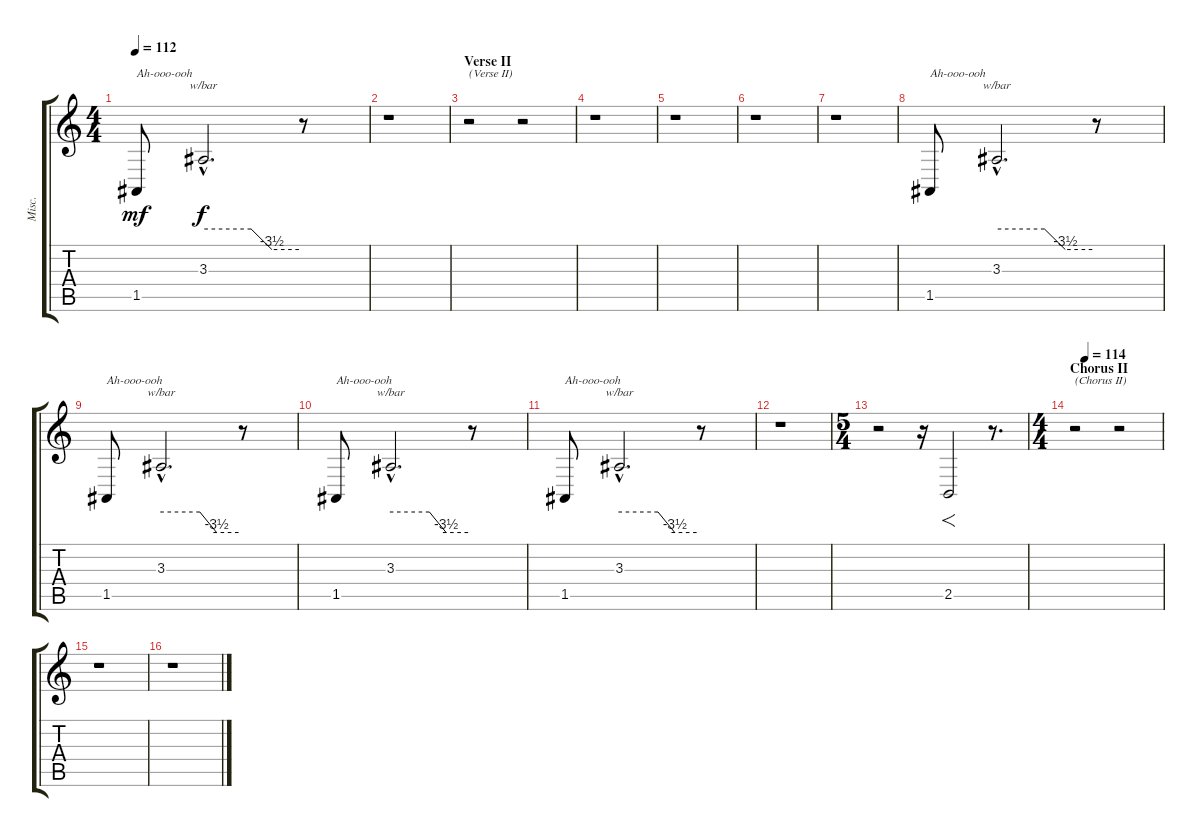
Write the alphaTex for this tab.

\track ("Misc." "Misc.") {instrument lead6voice}
\staff {score tabs}
\tuning (E4 B3 G3 D3 A2 E2) {hide}
\ts (4 4)
\tempo 112
\clef g2
\ks c
1.5.8{txt "Ah-ooo-ooh" dy mf} 3.3{hac}.2{d tbe (custom default 0 0 30 0 43 -14 60 -14) dy f} r.8 |
r.1 |
\section ("" "Verse II")
r.2{txt "(Verse II)"} r.2 |
r.1 |
r.1 |
r.1 |
r.1 |
1.5.8{txt "Ah-ooo-ooh" volume 10 instrument lead6voice} 3.3{hac}.2{d tbe (custom default 0 0 30 0 43 -14 60 -14)} r.8 |
1.5.8{txt "Ah-ooo-ooh"} 3.3{hac}.2{d tbe (custom default 0 0 30 0 43 -14 60 -14)} r.8 |
1.5.8{txt "Ah-ooo-ooh"} 3.3{hac}.2{d tbe (custom default 0 0 30 0 43 -14 60 -14)} r.8 |
1.5.8{txt "Ah-ooo-ooh"} 3.3{hac}.2{d tbe (custom default 0 0 30 0 43 -14 60 -14)} r.8 |
r.1 |
\ts (5 4)
r.2 r.16{volume 12 instrument guitarharmonics} 2.5.2{f volume 5} r.8{d} |
\ts (4 4)
\section ("" "Chorus II")
\tempo (114 0.125)
r.2{txt "(Chorus II)"} r.2 |
r.1 |
r.1
